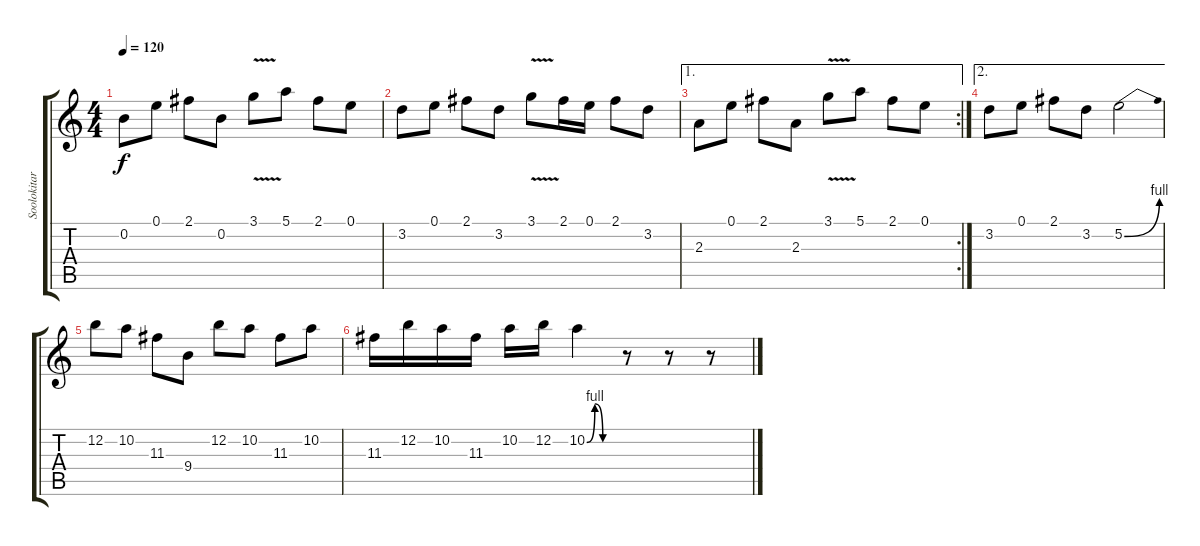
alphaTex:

\track ("Soolokitara" "Soolokitar") {instrument distortionguitar}
\staff {score tabs}
\tuning (E4 B3 G3 D3 A2 E2) {hide}
\ts (4 4)
\tempo 120
\clef g2
\ks c
0.2.8{dy f} 0.1.8 2.1.8 0.2.8 3.1{v}.8 5.1.8 2.1.8 0.1.8 |
3.2.8 0.1.8 2.1.8 3.2.8 3.1{v}.8 2.1.16 0.1.16 2.1.8 3.2.8 |
\ae 1
\rc 2
2.3.8 0.1.8 2.1.8 2.3.8 3.1{v}.8 5.1.8 2.1.8 0.1.8 |
\ae 2
3.2.8 0.1.8 2.1.8 3.2.8 5.2{be (bend 0 0 60 4)}.2 |
12.2.8 10.2.8 11.3.8 9.4.8 12.2.8 10.2.8 11.3.8 10.2.8 |
11.3.16 12.2.16 10.2.16 11.3.16 10.2.16 12.2.16 10.2{be (custom 0 0 15 4 30 0 60 0)}.4 r.8 r.8 r.8
